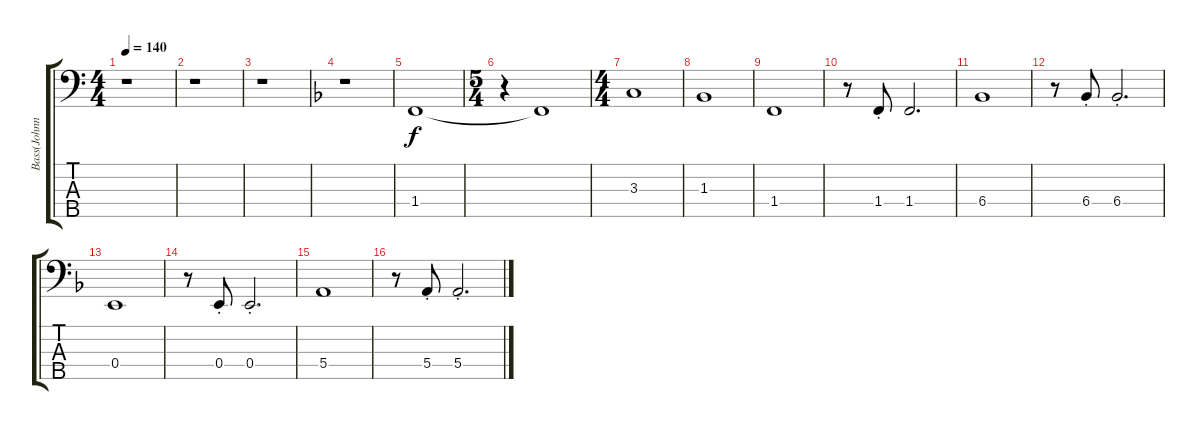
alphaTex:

\track ("Bass(Johnny Lee)" "Bass(Johnn") {instrument electricbasspick}
\staff {score tabs}
\tuning (G2 D2 A1 E1 B0) {hide}
\ts (4 4)
\tempo 140
\clef f4
\ks c
r.1{dy f} |
r.1 |
r.1 |
\ks f
r.1 |
1.4.1 |
\ts (5 4)
r.4 1.4{t}.1 |
\ts (4 4)
3.3.1 |
1.3.1 |
1.4.1 |
r.8 1.4{st}.8 1.4.2{d} |
6.4.1 |
r.8 6.4{st}.8 6.4{st}.2{d} |
0.4.1 |
r.8 0.4{st}.8 0.4{st}.2{d} |
5.4.1 |
r.8 5.4{st}.8 5.4{st}.2{d}
